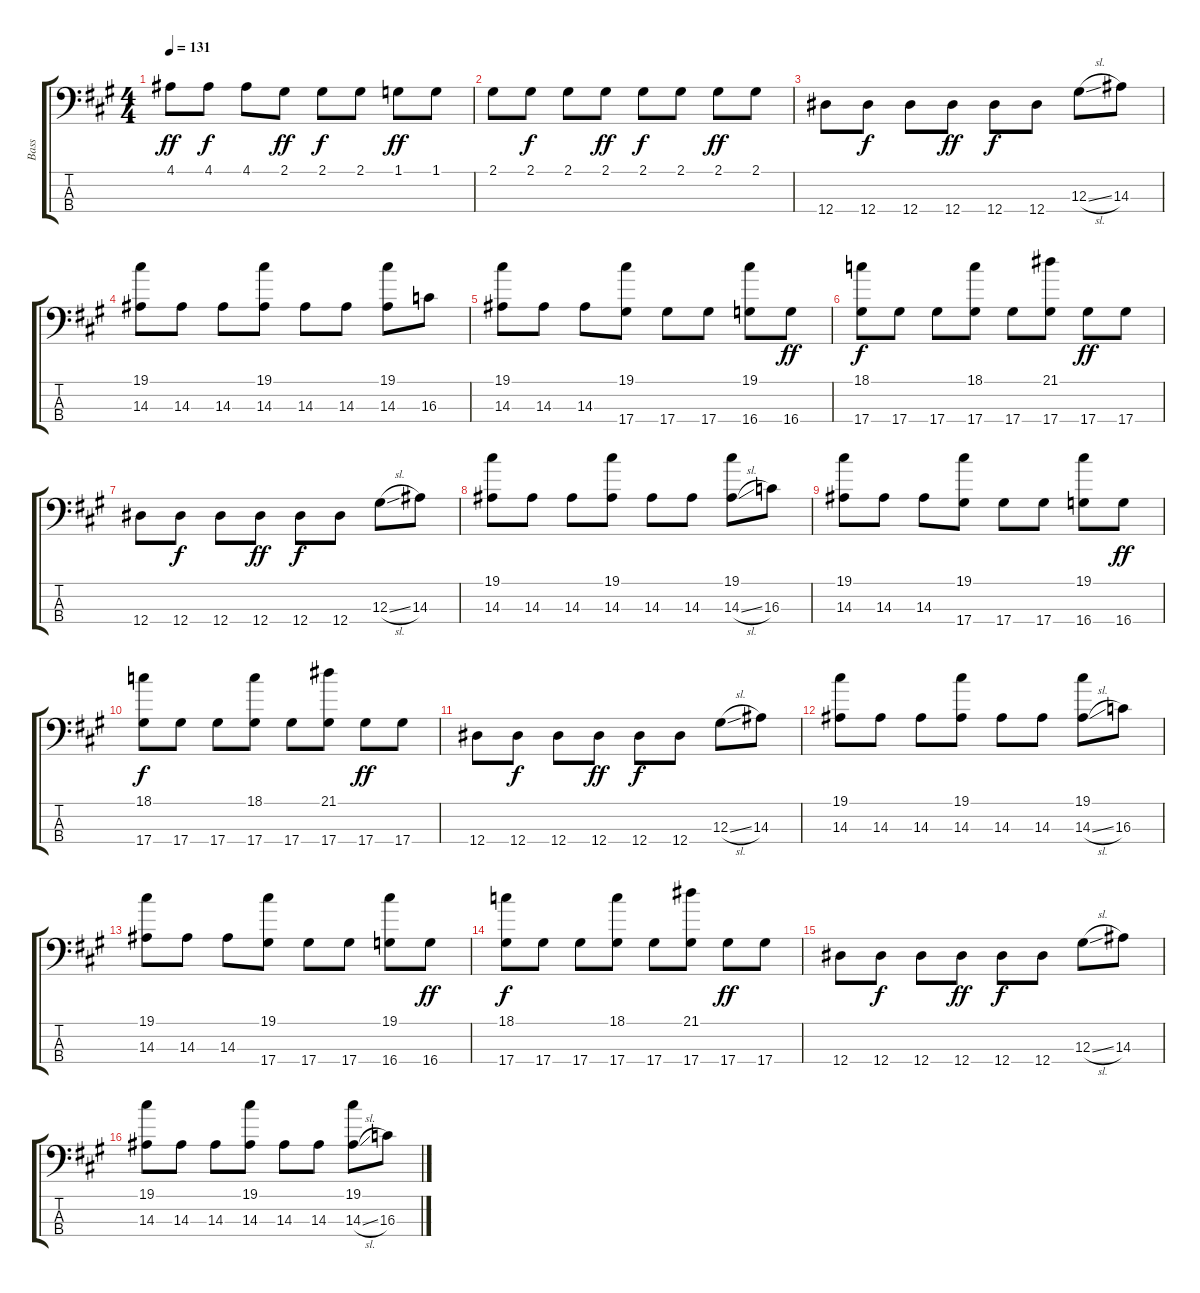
\track ("Bass" "Bass") {instrument electricbassfinger}
\staff {score tabs}
\tuning (Gb2 Db2 Ab1 Eb1) {hide}
\ts (4 4)
\tempo 131
\clef f4
\ks a
4.1.8{dy ff} 4.1.8{dy f} 4.1.8 2.1.8{dy ff} 2.1.8{dy f} 2.1.8 1.1.8{dy ff} 1.1.8 |
2.1.8 2.1.8{dy f} 2.1.8 2.1.8{dy ff} 2.1.8{dy f} 2.1.8 2.1.8{dy ff} 2.1.8 |
12.4.8 12.4.8{dy f} 12.4.8 12.4.8{dy ff} 12.4.8{dy f} 12.4.8 12.3{sl}.8 14.3.8 |
(19.1 14.3).8 14.3.8 14.3.8 (19.1 14.3).8 14.3.8 14.3.8 (19.1 14.3).8 16.3.8 |
(19.1 14.3).8 14.3.8 14.3.8 (19.1 17.4).8 17.4.8 17.4.8 (19.1 16.4).8 16.4.8{dy ff} |
(18.1 17.4).8{dy f} 17.4.8 17.4.8 (18.1 17.4).8 17.4.8 (21.1 17.4).8 17.4.8{dy ff} 17.4.8 |
12.4.8 12.4.8{dy f} 12.4.8 12.4.8{dy ff} 12.4.8{dy f} 12.4.8 12.3{sl}.8 14.3.8 |
(19.1 14.3).8 14.3.8 14.3.8 (19.1 14.3).8 14.3.8 14.3.8 (19.1 14.3{sl}).8 16.3.8 |
(19.1 14.3).8 14.3.8 14.3.8 (19.1 17.4).8 17.4.8 17.4.8 (19.1 16.4).8 16.4.8{dy ff} |
(18.1 17.4).8{dy f} 17.4.8 17.4.8 (18.1 17.4).8 17.4.8 (21.1 17.4).8 17.4.8{dy ff} 17.4.8 |
12.4.8 12.4.8{dy f} 12.4.8 12.4.8{dy ff} 12.4.8{dy f} 12.4.8 12.3{sl}.8 14.3.8 |
(19.1 14.3).8 14.3.8 14.3.8 (19.1 14.3).8 14.3.8 14.3.8 (19.1 14.3{sl}).8 16.3.8 |
(19.1 14.3).8 14.3.8 14.3.8 (19.1 17.4).8 17.4.8 17.4.8 (19.1 16.4).8 16.4.8{dy ff} |
(18.1 17.4).8{dy f} 17.4.8 17.4.8 (18.1 17.4).8 17.4.8 (21.1 17.4).8 17.4.8{dy ff} 17.4.8 |
12.4.8 12.4.8{dy f} 12.4.8 12.4.8{dy ff} 12.4.8{dy f} 12.4.8 12.3{sl}.8 14.3.8 |
(19.1 14.3).8 14.3.8 14.3.8 (19.1 14.3).8 14.3.8 14.3.8 (19.1 14.3{sl}).8 16.3.8
